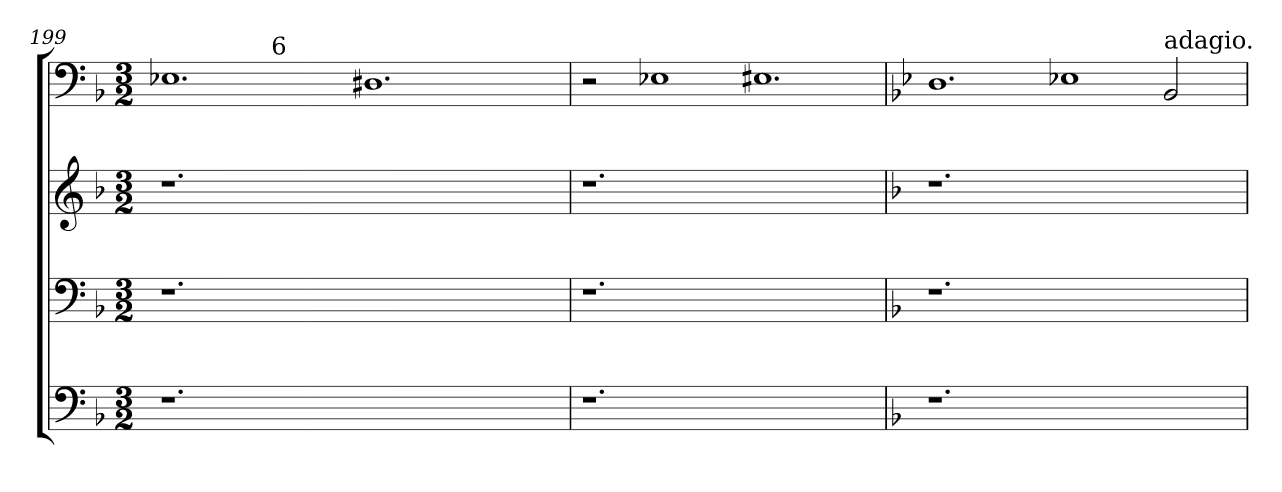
**kern	**kern	**kern	**kern
*part4	*part3	*part2	*part1
*staff4	*staff3	*staff2	*staff1
*clefF4	*clefF4	*clefG2	*clefF4
*k[b-]	*k[b-]	*k[b-]	*k[b-]
*F:	*F:	*F:	*F:
*M3/2	*M3/2	*M3/2	*M3/2
=199	=199	=199	=199
*	*	*	*^
1.r	1.r	1.r	1.E-X	2ryy
.	.	.	.	8ryy
.	.	.	.	32ryy
!	!	!	!	!LO:TX:a:t=6
.	.	.	.	1ryy
1.ryy	1.ryy	1.ryy	1.D#	.
.	.	.	.	1ryy
.	.	.	.	4ryy
.	.	.	.	16.ryy
*	*	*	*v	*v
=200	=200	=200	=200
1.r	1.r	1.r	2r
.	.	.	1E-X
1.ryy	1.ryy	1.ryy	1.E#
!!LO:LB:g=z
=201	=201	=201	=201
*	*	*	*k[b-e-]
*	*	*	*B-:
1.r	1.r	1.r	1.D>
1.ryy	1.ryy	1.ryy	1E-X
!	!	!	!LO:TX:a:t=adagio.
.	.	.	2BB-</
=	=	=	=
*-	*-	*-	*-
